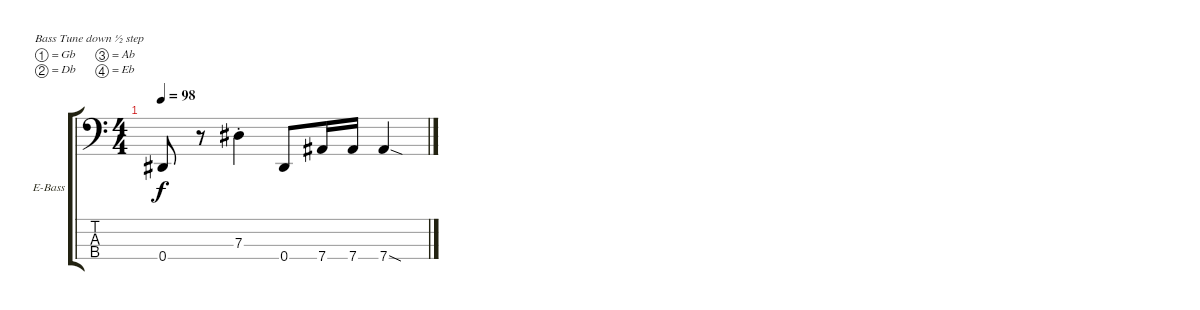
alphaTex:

\bracketExtendMode groupsimilarinstruments
\firstSystemTrackNameOrientation horizontal
\otherSystemsTrackNameOrientation horizontal
\track ("Bass" "E-Bass") {instrument electricbassfinger}
\staff {score tabs}
\tuning (Gb2 Db2 Ab1 Eb1)
\ts (4 4)
\tempo 98
\clef f4
\ks c
0.4.8{dy f} r.8 7.3{st}.4 0.4.8 7.4.16 7.4.16 7.4{sod}.4
